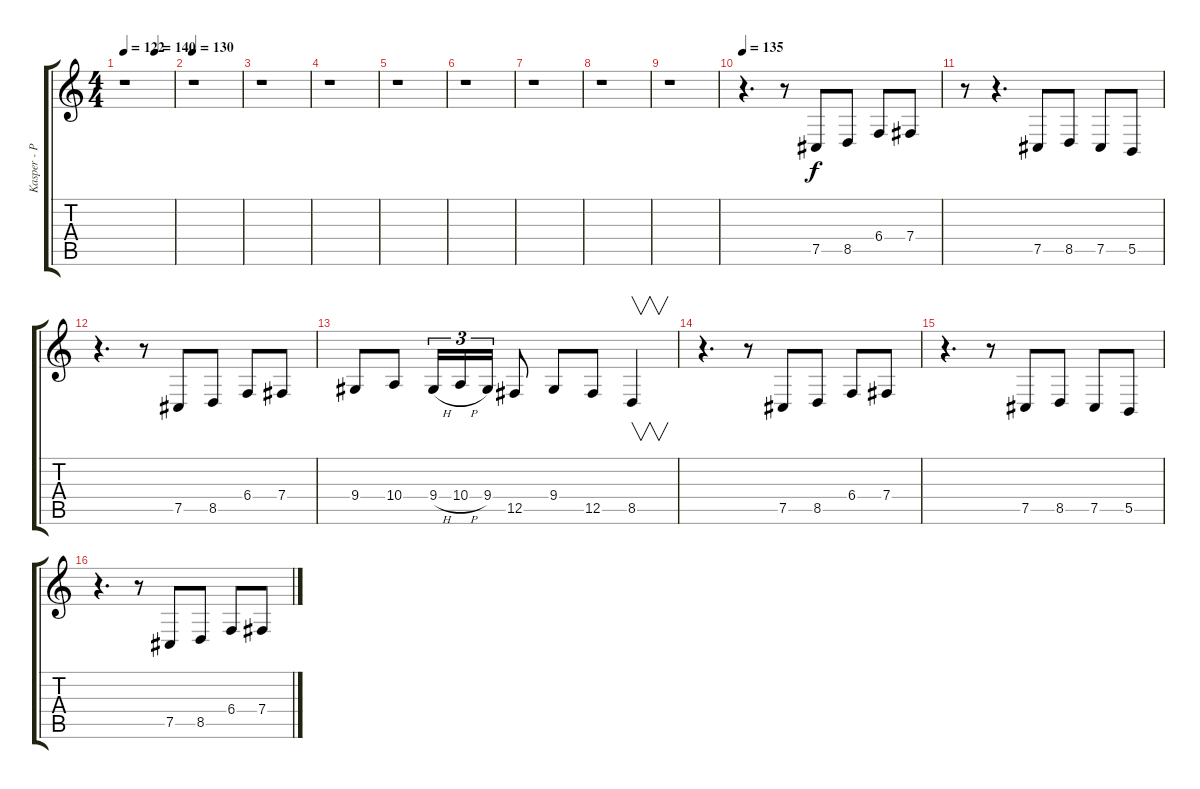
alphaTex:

\track ("Kasper - Piano - Rhythm" "Kasper - P") {instrument bagpipe}
\staff {score tabs}
\tuning (Db4 Ab3 E3 B2 Gb2 Db2) {hide}
\ts (4 4)
\tempo 122
\tempo (140 0.625)
\clef g2
\ks c
r.1{dy f} |
\tempo 130
r.1 |
r.1 |
r.1 |
r.1 |
r.1 |
r.1 |
r.1 |
r.1 |
\tempo 135
r.4{d volume 16 instrument pad8sweep} r.8 7.5.8 8.5.8 6.4.8 7.4.8 |
r.8 r.4{d} 7.5.8 8.5.8 7.5.8 5.5.8 |
r.4{d} r.8 7.5.8 8.5.8 6.4.8 7.4.8 |
9.4.8 10.4.8 9.4{h}.16{tu (3 2)} 10.4{h}.16{tu (3 2)} 9.4.16{tu (3 2)} 12.5.8 9.4.8 12.5.8 8.5.4{v} |
r.4{d} r.8 7.5.8 8.5.8 6.4.8 7.4.8 |
r.4{d} r.8 7.5.8 8.5.8 7.5.8 5.5.8 |
r.4{d} r.8 7.5.8 8.5.8 6.4.8 7.4.8
